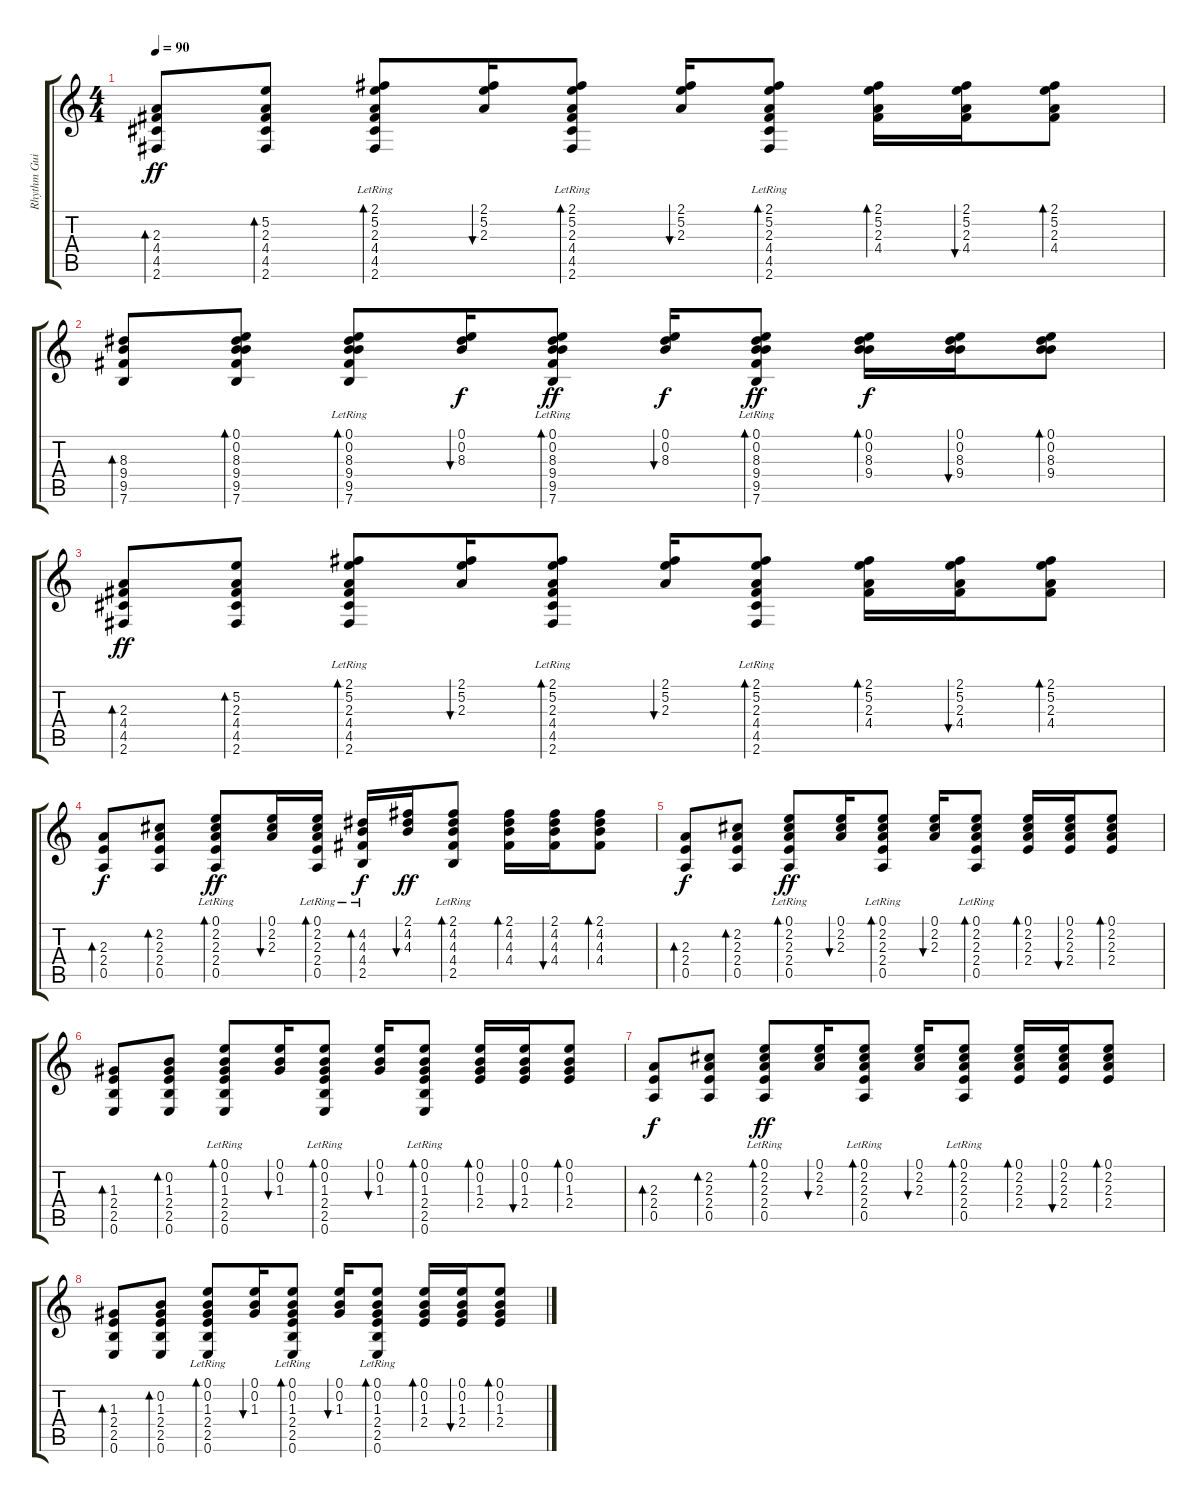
\track ("Rhythm Guitar" "Rhythm Gui") {instrument acousticguitarsteel}
\staff {score tabs}
\tuning (E4 B3 G3 D3 A2 E2) {hide}
\ts (4 4)
\tempo 90
\clef g2
\ks c
(2.3 4.4 4.5 2.6).8{bd 60 dy ff} (5.2 2.3 4.4 4.5 2.6).8{bd 60} (2.1 5.2 2.3 4.4{lr} 4.5{lr} 2.6{lr}).8{bd 60} (2.1 5.2 2.3).16{bu 60} (2.1 5.2 2.3 4.4{lr} 4.5{lr} 2.6{lr}).8{bd 60} (2.1 5.2 2.3).16{bu 60} (2.1 5.2 2.3 4.4 4.5{lr} 2.6).8{bd 60} (2.1 5.2 2.3 4.4).16{bd 60} (2.1 5.2 2.3 4.4).16{bu 60} (2.1 5.2 2.3 4.4).8{bd 60} |
(8.3 9.4 9.5 7.6).8{bd 60} (0.1 0.2 8.3 9.4 9.5 7.6).8{bd 60} (0.1 0.2 8.3 9.4{lr} 9.5{lr} 7.6{lr}).8{bd 60} (0.1 0.2 8.3).16{bu 60 dy f} (0.1 0.2 8.3 9.4{lr} 9.5{lr} 7.6{lr}).8{bd 60 dy ff} (0.1 0.2 8.3).16{bu 60 dy f} (0.1 0.2 8.3 9.4 9.5{lr} 7.6{lr}).8{bd 60 dy ff} (0.1 0.2 8.3 9.4).16{bd 60 dy f} (0.1 0.2 8.3 9.4).16{bu 60} (0.1 0.2 8.3 9.4).8{bd 60} |
(2.3 4.4 4.5 2.6).8{bd 60 dy ff} (5.2 2.3 4.4 4.5 2.6).8{bd 60} (2.1 5.2 2.3 4.4{lr} 4.5{lr} 2.6{lr}).8{bd 60} (2.1 5.2 2.3).16{bu 60} (2.1 5.2 2.3 4.4{lr} 4.5{lr} 2.6{lr}).8{bd 60} (2.1 5.2 2.3).16{bu 60} (2.1 5.2 2.3 4.4 4.5{lr} 2.6).8{bd 60} (2.1 5.2 2.3 4.4).16{bd 60} (2.1 5.2 2.3 4.4).16{bu 60} (2.1 5.2 2.3 4.4).8{bd 60} |
(2.3 2.4 0.5).8{bd 60 dy f} (2.2 2.3 2.4 0.5).8{bd 60} (0.1 2.2 2.3 2.4{lr} 0.5{lr}).8{bd 60 dy ff} (0.1 2.2 2.3).16{bu 60} (0.1 2.2 2.3 2.4{lr} 0.5{lr}).16{bd 60} (4.2 4.3 4.4{lr} 2.5{lr}).16{bd 60 dy f} (2.1 4.2 4.3).16{bu 60 dy ff} (2.1 4.2 4.3 4.4 2.5{lr}).8{bd 60} (2.1 4.2 4.3 4.4).16{bd 60} (2.1 4.2 4.3 4.4).16{bu 60} (2.1 4.2 4.3 4.4).8{bd 60} |
(2.3 2.4 0.5).8{bd 60 dy f} (2.2 2.3 2.4 0.5).8{bd 60} (0.1 2.2 2.3 2.4{lr} 0.5{lr}).8{bd 60 dy ff} (0.1 2.2 2.3).16{bu 60} (0.1 2.2 2.3 2.4{lr} 0.5{lr}).8{bd 60} (0.1 2.2 2.3).16{bu 60} (0.1 2.2 2.3 2.4 0.5{lr}).8{bd 60} (0.1 2.2 2.3 2.4).16{bd 60} (0.1 2.2 2.3 2.4).16{bu 60} (0.1 2.2 2.3 2.4).8{bd 60} |
(1.3 2.4 2.5 0.6).8{bd 60} (0.2 1.3 2.4 2.5 0.6).8{bd 60} (0.1 0.2 1.3 2.4{lr} 2.5{lr} 0.6{lr}).8{bd 60} (0.1 0.2 1.3).16{bu 60} (0.1 0.2 1.3 2.4{lr} 2.5{lr} 0.6{lr}).8{bd 60} (0.1 0.2 1.3).16{bu 60} (0.1 0.2 1.3 2.4 2.5{lr} 0.6).8{bd 60} (0.1 0.2 1.3 2.4).16{bd 60} (0.1 0.2 1.3 2.4).16{bu 60} (0.1 0.2 1.3 2.4).8{bd 60} |
(2.3 2.4 0.5).8{bd 60 dy f} (2.2 2.3 2.4 0.5).8{bd 60} (0.1 2.2 2.3 2.4{lr} 0.5{lr}).8{bd 60 dy ff} (0.1 2.2 2.3).16{bu 60} (0.1 2.2 2.3 2.4{lr} 0.5{lr}).8{bd 60} (0.1 2.2 2.3).16{bu 60} (0.1 2.2 2.3 2.4 0.5{lr}).8{bd 60} (0.1 2.2 2.3 2.4).16{bd 60} (0.1 2.2 2.3 2.4).16{bu 60} (0.1 2.2 2.3 2.4).8{bd 60} |
(1.3 2.4 2.5 0.6).8{bd 60} (0.2 1.3 2.4 2.5 0.6).8{bd 60} (0.1 0.2 1.3 2.4{lr} 2.5{lr} 0.6{lr}).8{bd 60} (0.1 0.2 1.3).16{bu 60} (0.1 0.2 1.3 2.4{lr} 2.5{lr} 0.6{lr}).8{bd 60} (0.1 0.2 1.3).16{bu 60} (0.1 0.2 1.3 2.4 2.5{lr} 0.6).8{bd 60} (0.1 0.2 1.3 2.4).16{bd 60} (0.1 0.2 1.3 2.4).16{bu 60} (0.1 0.2 1.3 2.4).8{bd 60}
